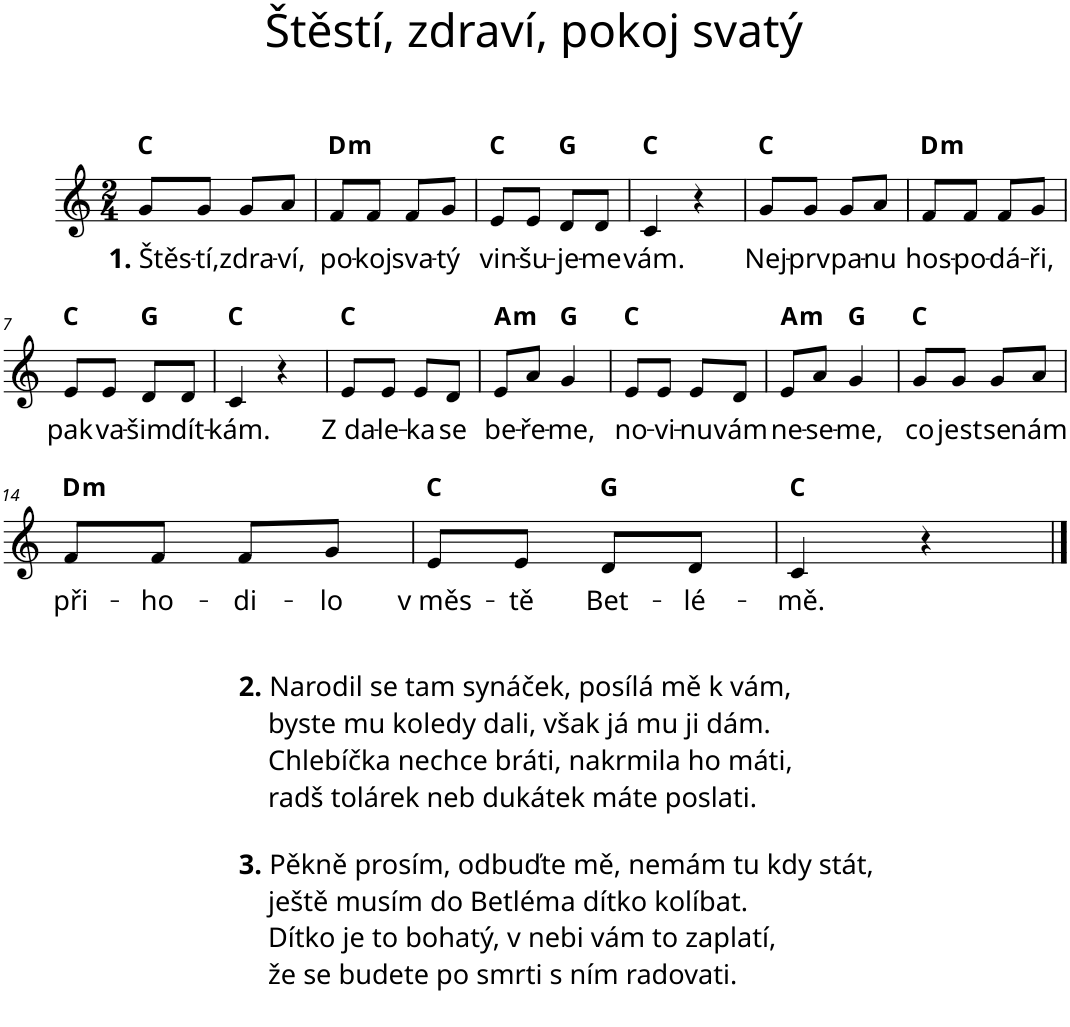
**kern	**text	**harte
*part1	*part1	*part1
*staff1	*staff1	*
*I"Piano	*	*
*I'Pno.	*	*
*clefG2	*	*
*k[]	*	*
*M2/4	*	*
=1	=1	=1
!	!LO:LY:b	!
8g/L	1. Štěs	C:maj
!	!LO:LY:b	!
8g/J	-tí,	.
!	!LO:LY:b	!
8g/L	zdra-	.
!	!LO:LY:b	!
8a/J	-ví,	.
=2	=2	=2
!	!LO:LY:b	!LO:H:kt=m
8f/L	po-	D:min
!	!LO:LY:b	!
8f/J	-koj	.
!	!LO:LY:b	!
8f/L	sva-	.
!	!LO:LY:b	!
8g/J	-tý	.
=3	=3	=3
!	!LO:LY:b	!
8e/L	vin-	C:maj
!	!LO:LY:b	!
8e/J	-šu-	.
!	!LO:LY:b	!
8d/L	-je-	G:maj
!	!LO:LY:b	!
8d/J	-me	.
=4	=4	=4
!	!LO:LY:b	!
4c/	vám.	C:maj
4r	.	.
=5	=5	=5
!	!LO:LY:b	!
8g/L	Nej-	C:maj
!	!LO:LY:b	!
8g/J	-prv	.
!	!LO:LY:b	!
8g/L	pa-	.
!	!LO:LY:b	!
8a/J	-nu	.
=6	=6	=6
!	!LO:LY:b	!LO:H:kt=m
8f/L	hos-	D:min
!	!LO:LY:b	!
8f/J	-po-	.
!	!LO:LY:b	!
8f/L	-dá-	.
!	!LO:LY:b	!
8g/J	-ři,	.
!!LO:LB:g=z
=7	=7	=7
!	!LO:LY:b	!
8e/L	pak	C:maj
!	!LO:LY:b	!
8e/J	va-	.
!	!LO:LY:b	!
8d/L	-šim	G:maj
!	!LO:LY:b	!
8d/J	dít-	.
=8	=8	=8
!	!LO:LY:b	!
4c/	-kám.	C:maj
4r	.	.
=9	=9	=9
!	!LO:LY:b	!
8e/L	Z da-	C:maj
!	!LO:LY:b	!
8e/J	-le-	.
!	!LO:LY:b	!
8e/L	-ka	.
!	!LO:LY:b	!
8d/J	se	.
=10	=10	=10
!	!LO:LY:b	!LO:H:kt=m
8e/L	be-	A:min
!	!LO:LY:b	!
8a/J	-ře-	.
!	!LO:LY:b	!
4g/	-me,	G:maj
=11	=11	=11
!	!LO:LY:b	!
8e/L	no-	C:maj
!	!LO:LY:b	!
8e/J	-vi-	.
!	!LO:LY:b	!
8e/L	-nu	.
!	!LO:LY:b	!
8d/J	vám	.
=12	=12	=12
!	!LO:LY:b	!LO:H:kt=m
8e/L	ne-	A:min
!	!LO:LY:b	!
8a/J	-se-	.
!	!LO:LY:b	!
4g/	-me,	G:maj
=13	=13	=13
!	!LO:LY:b	!
8g/L	co	C:maj
!	!LO:LY:b	!
8g/J	jest	.
!	!LO:LY:b	!
8g/L	se	.
!	!LO:LY:b	!
8a/J	nám	.
!!LO:LB:g=z
=14	=14	=14
!	!LO:LY:b	!LO:H:kt=m
8f/L	při-	D:min
!	!LO:LY:b	!
8f/J	-ho-	.
!	!LO:LY:b	!
8f/L	-di-	.
!	!LO:LY:b	!
8g/J	-lo	.
=15	=15	=15
!	!LO:LY:b	!
8e/L	v měs-	C:maj
!	!LO:LY:b	!
8e/J	-tě	.
!	!LO:LY:b	!
8d/L	Bet-	G:maj
!	!LO:LY:b	!
8d/J	-lé-	.
=16	=16	=16
!	!LO:LY:b	!
4c/	-mě.	C:maj
4r	.	.
==	==	==
*-	*-	*-
